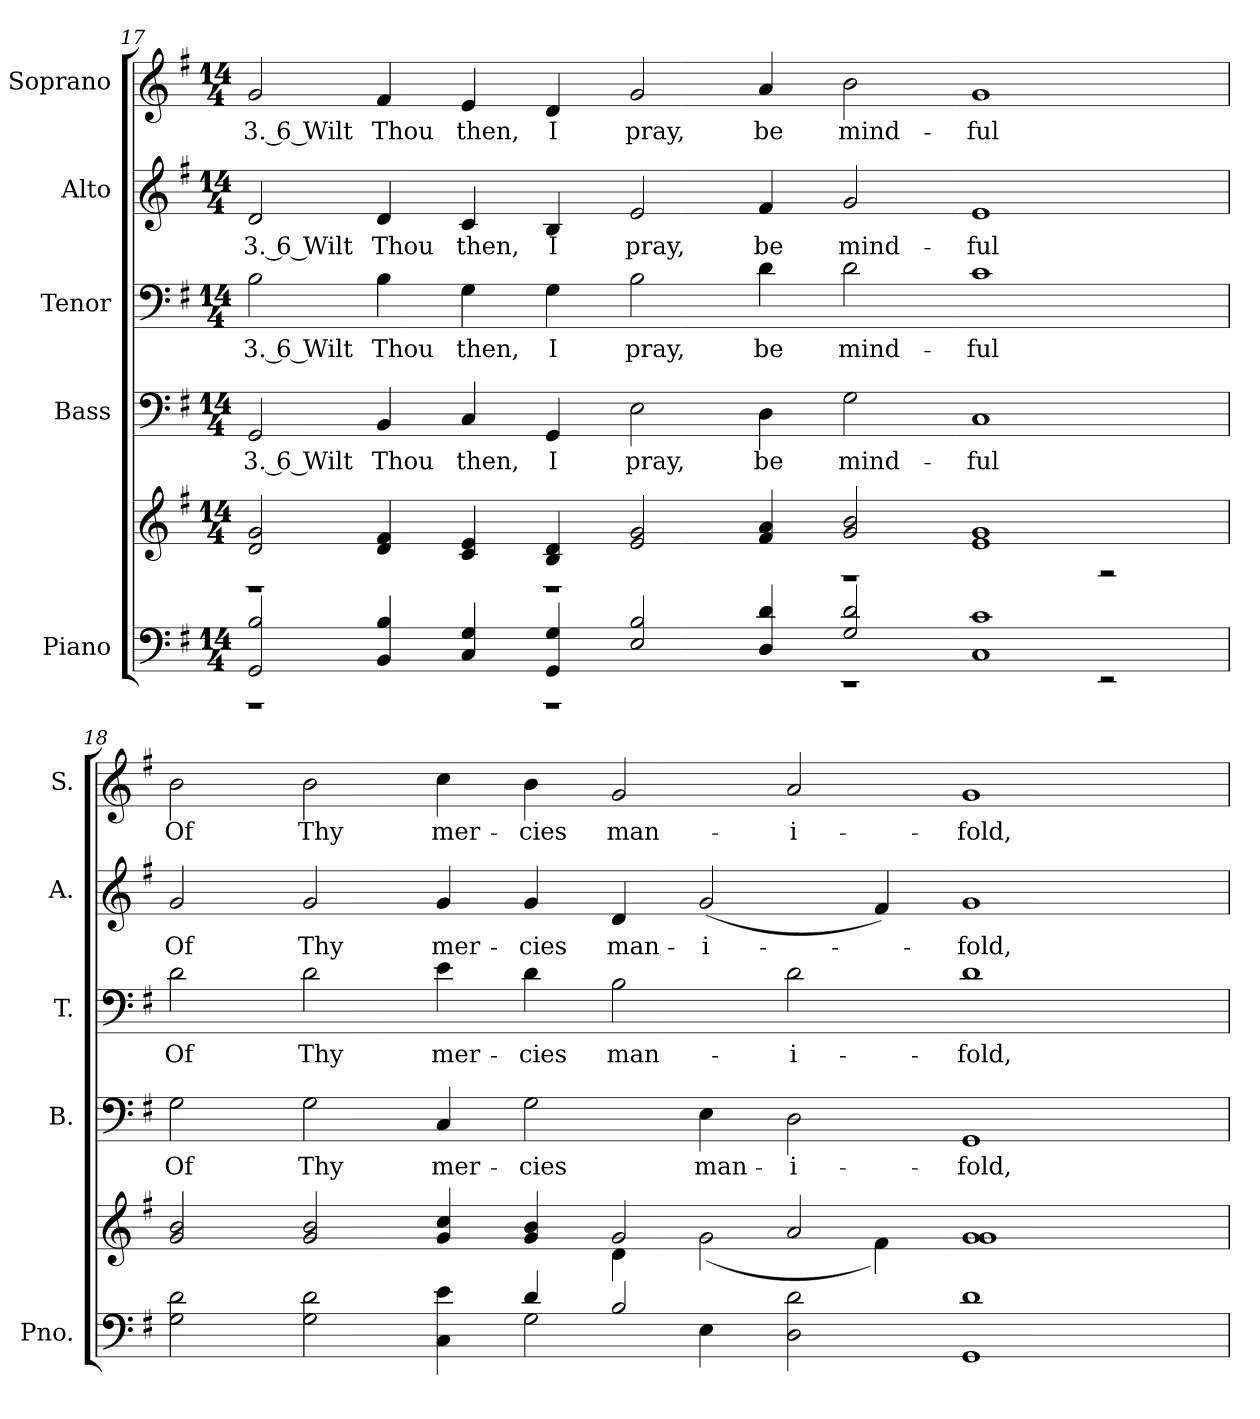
**kern	**kern	**kern	**text	**kern	**text	**kern	**text	**kern	**text
*part5	*part5	*part4	*part4	*part3	*part3	*part2	*part2	*part1	*part1
*staff6	*staff5	*staff4	*staff4	*staff3	*staff3	*staff2	*staff2	*staff1	*staff1
*I"Piano	*	*I"Bass	*	*I"Tenor	*	*I"Alto	*	*I"Soprano	*
*I'Pno.	*	*I'B.	*	*I'T.	*	*I'A.	*	*I'S.	*
!!LO:PB:g=z
*clefF4	*clefG2	*clefF4	*	*clefF4	*	*clefG2	*	*clefG2	*
*k[f#]	*k[f#]	*k[f#]	*	*k[f#]	*	*k[f#]	*	*k[f#]	*
*G:	*G:	*G:	*	*G:	*	*G:	*	*G:	*
*M14/4	*M14/4	*M14/4	*	*M14/4	*	*M14/4	*	*M14/4	*
=17	=17	=17	=17	=17	=17	=17	=17	=17	=17
*^	*^	*	*	*	*	*	*	*	*
!	!	!	!	!	!LO:LY:b:color=#000000	!	!	!	!	!	!
!	!	!	!	!	!	!	!LO:LY:b:color=#000000	!	!	!	!
!	!	!	!	!	!	!	!	!	!LO:LY:b:color=#000000	!	!
!	!	!	!	!	!	!	!	!	!	!	!LO:LY:b:color=#000000
2GGi/ 2Bi	1r	2di/ 2gi	1r	2GGi/	3. 6 Wilt	2Bi\	3. 6 Wilt	2di/	3. 6 Wilt	2gi/	3. 6 Wilt
!	!	!	!	!	!LO:LY:b:color=#000000	!	!	!	!	!	!
!	!	!	!	!	!	!	!LO:LY:b:color=#000000	!	!	!	!
!	!	!	!	!	!	!	!	!	!LO:LY:b:color=#000000	!	!
!	!	!	!	!	!	!	!	!	!	!	!LO:LY:b:color=#000000
4BBi/ 4Bi	.	4di/ 4f#i	.	4BBi/	Thou	4Bi\	Thou	4di/	Thou	4f#i/	Thou
!	!	!	!	!	!LO:LY:b:color=#000000	!	!	!	!	!	!
!	!	!	!	!	!	!	!LO:LY:b:color=#000000	!	!	!	!
!	!	!	!	!	!	!	!	!	!LO:LY:b:color=#000000	!	!
!	!	!	!	!	!	!	!	!	!	!	!LO:LY:b:color=#000000
4Ci/ 4Gi	.	4ci/ 4ei	.	4Ci/	then,	4Gi\	then,	4ci/	then,	4ei/	then,
!	!	!	!	!	!LO:LY:b:color=#000000	!	!	!	!	!	!
!	!	!	!	!	!	!	!LO:LY:b:color=#000000	!	!	!	!
!	!	!	!	!	!	!	!	!	!LO:LY:b:color=#000000	!	!
!	!	!	!	!	!	!	!	!	!	!	!LO:LY:b:color=#000000
4GGi/ 4Gi	1r	4Bi/ 4di	1r	4GGi/	I	4Gi\	I	4Bi/	I	4di/	I
!	!	!	!	!	!LO:LY:b:color=#000000	!	!	!	!	!	!
!	!	!	!	!	!	!	!LO:LY:b:color=#000000	!	!	!	!
!	!	!	!	!	!	!	!	!	!LO:LY:b:color=#000000	!	!
!	!	!	!	!	!	!	!	!	!	!	!LO:LY:b:color=#000000
2Ei/ 2Bi	.	2ei/ 2gi	.	2Ei\	pray,	2Bi\	pray,	2ei/	pray,	2gi/	pray,
!	!	!	!	!	!LO:LY:b:color=#000000	!	!	!	!	!	!
!	!	!	!	!	!	!	!LO:LY:b:color=#000000	!	!	!	!
!	!	!	!	!	!	!	!	!	!LO:LY:b:color=#000000	!	!
!	!	!	!	!	!	!	!	!	!	!	!LO:LY:b:color=#000000
4Di/ 4di	.	4f#i/ 4ai	.	4Di\	be	4di\	be	4f#i/	be	4ai/	be
!	!	!	!	!	!LO:LY:b:color=#000000	!	!	!	!	!	!
!	!	!	!	!	!	!	!LO:LY:b:color=#000000	!	!	!	!
!	!	!	!	!	!	!	!	!	!LO:LY:b:color=#000000	!	!
!	!	!	!	!	!	!	!	!	!	!	!LO:LY:b:color=#000000
2Gi/ 2di	1r	2gi/ 2bi	1r	2Gi\	mind-	2di\	mind-	2gi/	mind-	2bi\	mind-
!	!	!	!	!	!LO:LY:b:color=#000000	!	!	!	!	!	!
!	!	!	!	!	!	!	!LO:LY:b:color=#000000	!	!	!	!
!	!	!	!	!	!	!	!	!	!LO:LY:b:color=#000000	!	!
!	!	!	!	!	!	!	!	!	!	!	!LO:LY:b:color=#000000
1Ci 1ci	.	1ei 1gi	.	1Ci	-ful	1ci	-ful	1ei	-ful	1gi	-ful
.	2r	.	2r	.	.	.	.	.	.	.	.
=18	=18	=18	=18	=18	=18	=18	=18	=18	=18	=18	=18
!	!	!	!	!	!LO:LY:b:color=#000000	!	!	!	!	!	!
!	!	!	!	!	!	!	!LO:LY:b:color=#000000	!	!	!	!
!	!	!	!	!	!	!	!	!	!LO:LY:b:color=#000000	!	!
!	!	!	!	!	!	!	!	!	!	!	!LO:LY:b:color=#000000
2Gi\ 2di	1ryy	2gi/ 2bi	1ryy	2Gi\	Of	2di\	Of	2gi/	Of	2bi\	Of
!	!	!	!	!	!LO:LY:b:color=#000000	!	!	!	!	!	!
!	!	!	!	!	!	!	!LO:LY:b:color=#000000	!	!	!	!
!	!	!	!	!	!	!	!	!	!LO:LY:b:color=#000000	!	!
!	!	!	!	!	!	!	!	!	!	!	!LO:LY:b:color=#000000
2Gi\ 2di	.	2gi/ 2bi	.	2Gi\	Thy	2di\	Thy	2gi/	Thy	2bi\	Thy
!	!	!	!	!	!LO:LY:b:color=#000000	!	!	!	!	!	!
!	!	!	!	!	!	!	!LO:LY:b:color=#000000	!	!	!	!
!	!	!	!	!	!	!	!	!	!LO:LY:b:color=#000000	!	!
!	!	!	!	!	!	!	!	!	!	!	!LO:LY:b:color=#000000
4Ci\ 4ei	4ryy	4gi/ 4cci	2ryy	4Ci/	mer-	4ei\	mer-	4gi/	mer-	4cci\	mer-
!	!	!	!	!	!LO:LY:b:color=#000000	!	!	!	!	!	!
!	!	!	!	!	!	!	!LO:LY:b:color=#000000	!	!	!	!
!	!	!	!	!	!	!	!	!	!LO:LY:b:color=#000000	!	!
!	!	!	!	!	!	!	!	!	!	!	!LO:LY:b:color=#000000
4di/	2Gi\	4gi/ 4bi	.	2Gi\	-cies	4di\	-cies	4gi/	-cies	4bi\	-cies
!	!	!	!	!	!	!	!LO:LY:b:color=#000000	!	!	!	!
!	!	!	!	!	!	!	!	!	!LO:LY:b:color=#000000	!	!
!	!	!	!	!	!	!	!	!	!	!	!LO:LY:b:color=#000000
2Bi/	.	2gi/	4di\	.	.	2Bi\	man-	4di/	man-	2gi/	man-
!	!	!	!	!	!LO:LY:b:color=#000000	!	!	!	!	!	!
!	!	!	!	!	!	!	!	!	!LO:LY:b:color=#000000	!	!
.	4Ei\	.	(2gi\	4Ei\	man-	.	.	(2gi/	-i-	.	.
!	!	!	!	!	!LO:LY:b:color=#000000	!	!	!	!	!	!
!	!	!	!	!	!	!	!LO:LY:b:color=#000000	!	!	!	!
!	!	!	!	!	!	!	!	!	!	!	!LO:LY:b:color=#000000
2Di\ 2di	1ryy	2ai/	.	2Di\	-i-	2di\	-i-	.	.	2ai/	-i-
.	.	.	4f#i\)	.	.	.	.	4f#i/)	.	.	.
!	!	!	!	!	!LO:LY:b:color=#000000	!	!	!	!	!	!
!	!	!	!	!	!	!	!LO:LY:b:color=#000000	!	!	!	!
!	!	!	!	!	!	!	!	!	!LO:LY:b:color=#000000	!	!
!	!	!	!	!	!	!	!	!	!	!	!LO:LY:b:color=#000000
1GGi 1di	.	1gi 1gi	2ryy	1GGi	-fold,	1di	-fold,	1gi	-fold,	1gi	-fold,
.	2ryy	.	2ryy	.	.	.	.	.	.	.	.
*v	*v	*	*	*	*	*	*	*	*	*	*
*	*v	*v	*	*	*	*	*	*	*	*
=	=	=	=	=	=	=	=	=	=
*-	*-	*-	*-	*-	*-	*-	*-	*-	*-
